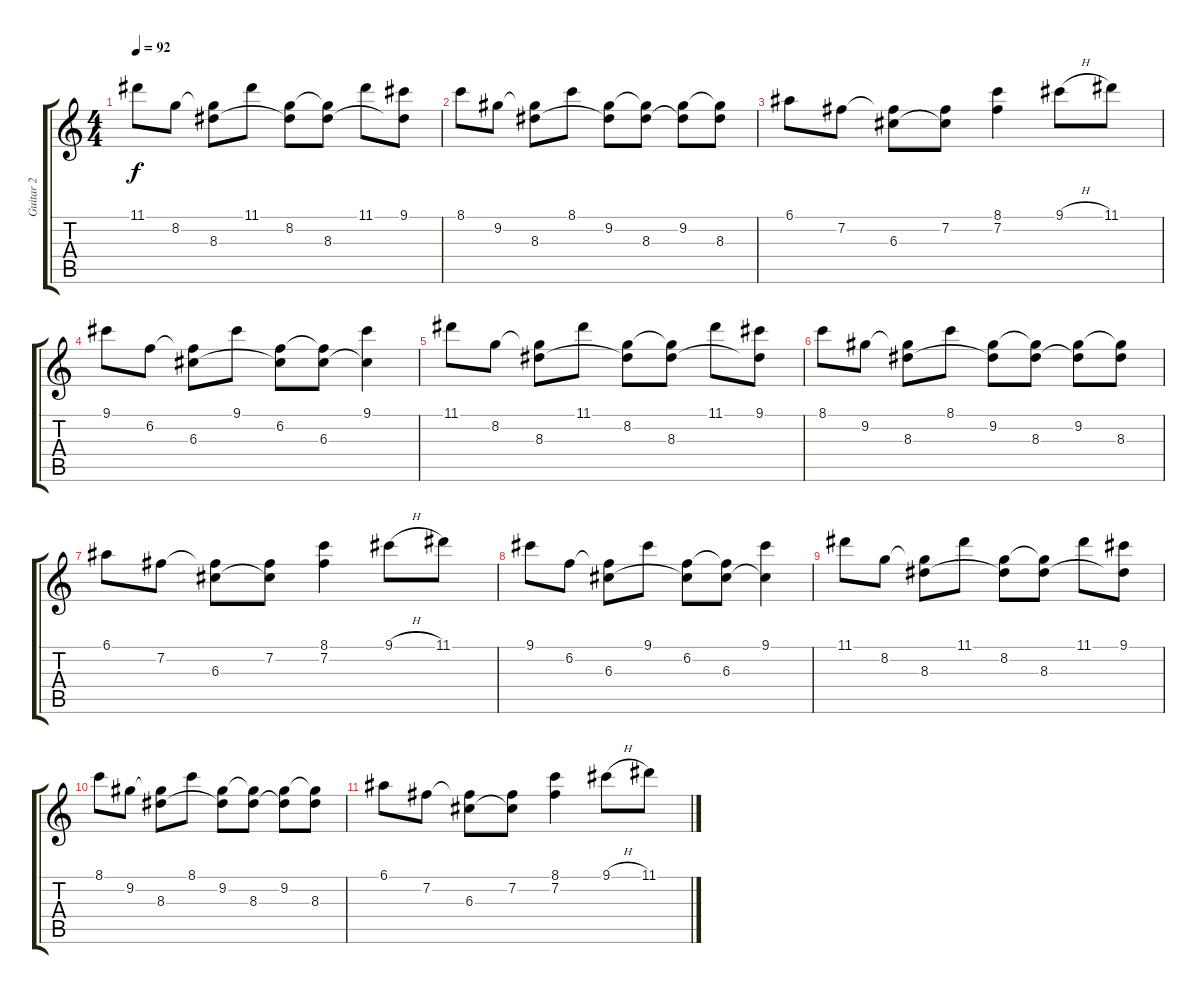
\track ("Guitar 2" "Guitar 2") {instrument distortionguitar}
\staff {score tabs}
\tuning (E4 B3 G3 D3 A2 E2) {hide}
\ts (4 4)
\tempo 92
\clef g2
\ks c
11.1.8{dy f} 8.2.8 (8.2{t} 8.3).8 11.1.8 (8.2 8.3{t}).8 (8.2{t} 8.3).8 11.1.8 (9.1 8.3{t}).8 |
8.1.8 9.2.8 (9.2{t} 8.3).8 8.1.8 (9.2 8.3{t}).8 (9.2{t} 8.3).8 (9.2 8.3{t}).8 (9.2{t} 8.3).8 |
6.1.8 7.2.8 (7.2{t} 6.3).8 (7.2 6.3{t}).8 (8.1 7.2).4 9.1{h}.8 11.1.8 |
9.1.8{volume 7} 6.2.8 (6.2{t} 6.3).8 9.1.8 (6.2 6.3{t}).8 (6.2{t} 6.3).8 (9.1 6.3{t}).4 |
11.1.8 8.2.8 (8.2{t} 8.3).8 11.1.8 (8.2 8.3{t}).8 (8.2{t} 8.3).8 11.1.8 (9.1 8.3{t}).8 |
8.1.8 9.2.8 (9.2{t} 8.3).8 8.1.8 (9.2 8.3{t}).8 (9.2{t} 8.3).8 (9.2 8.3{t}).8 (9.2{t} 8.3).8 |
6.1.8 7.2.8 (7.2{t} 6.3).8 (7.2 6.3{t}).8 (8.1 7.2).4 9.1{h}.8 11.1.8 |
9.1.8{volume 0} 6.2.8 (6.2{t} 6.3).8 9.1.8 (6.2 6.3{t}).8 (6.2{t} 6.3).8 (9.1 6.3{t}).4 |
11.1.8 8.2.8 (8.2{t} 8.3).8 11.1.8 (8.2 8.3{t}).8 (8.2{t} 8.3).8 11.1.8 (9.1 8.3{t}).8 |
8.1.8 9.2.8 (9.2{t} 8.3).8 8.1.8 (9.2 8.3{t}).8 (9.2{t} 8.3).8 (9.2 8.3{t}).8 (9.2{t} 8.3).8 |
6.1.8 7.2.8 (7.2{t} 6.3).8 (7.2 6.3{t}).8 (8.1 7.2).4 9.1{h}.8 11.1.8
